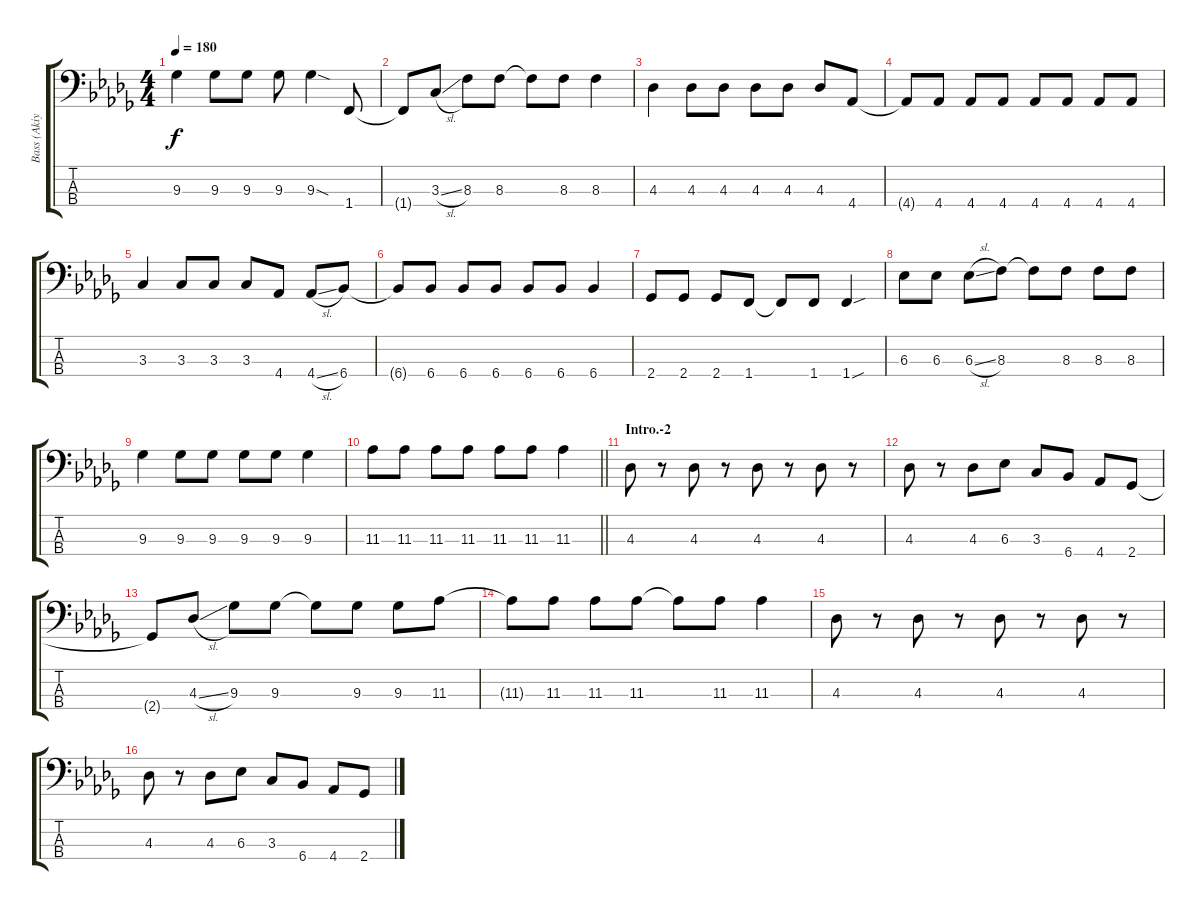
\track ("Bass (Akiyama Mio)" "Bass (Akiy") {instrument electricbassfinger}
\staff {score tabs}
\tuning (G2 D2 A1 E1) {hide}
\ts (4 4)
\tempo 180
\clef f4
\ks db
9.3.4{dy f} 9.3.8 9.3.8 9.3.8 9.3{sod}.4 1.4.8 |
1.4{t}.8 3.3{sl}.8 8.3.8 8.3.8 8.3{t}.8 8.3.8 8.3.4 |
4.3.4 4.3.8 4.3.8 4.3.8 4.3.8 4.3.8 4.4.8 |
4.4{t}.8 4.4.8 4.4.8 4.4.8 4.4.8 4.4.8 4.4.8 4.4.8 |
3.3.4 3.3.8 3.3.8 3.3.8 4.4.8 4.4{sl}.8 6.4.8 |
6.4{t}.8 6.4.8 6.4.8 6.4.8 6.4.8 6.4.8 6.4.4 |
2.4.8 2.4.8 2.4.8 1.4.8 1.4{t}.8 1.4.8 1.4{sou}.4 |
6.3.8 6.3.8 6.3{sl}.8 8.3.8 8.3{t}.8 8.3.8 8.3.8 8.3.8 |
9.3.4 9.3.8 9.3.8 9.3.8 9.3.8 9.3.4 |
\barLineRight lightlight
11.3.8 11.3.8 11.3.8 11.3.8 11.3.8 11.3.8 11.3.4 |
\section ("" "Intro.-2")
4.3.8 r.8 4.3.8 r.8 4.3.8 r.8 4.3.8 r.8 |
4.3.8 r.8 4.3.8 6.3.8 3.3.8 6.4.8 4.4.8 2.4.8 |
2.4{t}.8 4.3{sl}.8 9.3.8 9.3.8 9.3{t}.8 9.3.8 9.3.8 11.3.8 |
11.3{t}.8 11.3.8 11.3.8 11.3.8 11.3{t}.8 11.3.8 11.3.4 |
4.3.8 r.8 4.3.8 r.8 4.3.8 r.8 4.3.8 r.8 |
4.3.8 r.8 4.3.8 6.3.8 3.3.8 6.4.8 4.4.8 2.4.8
